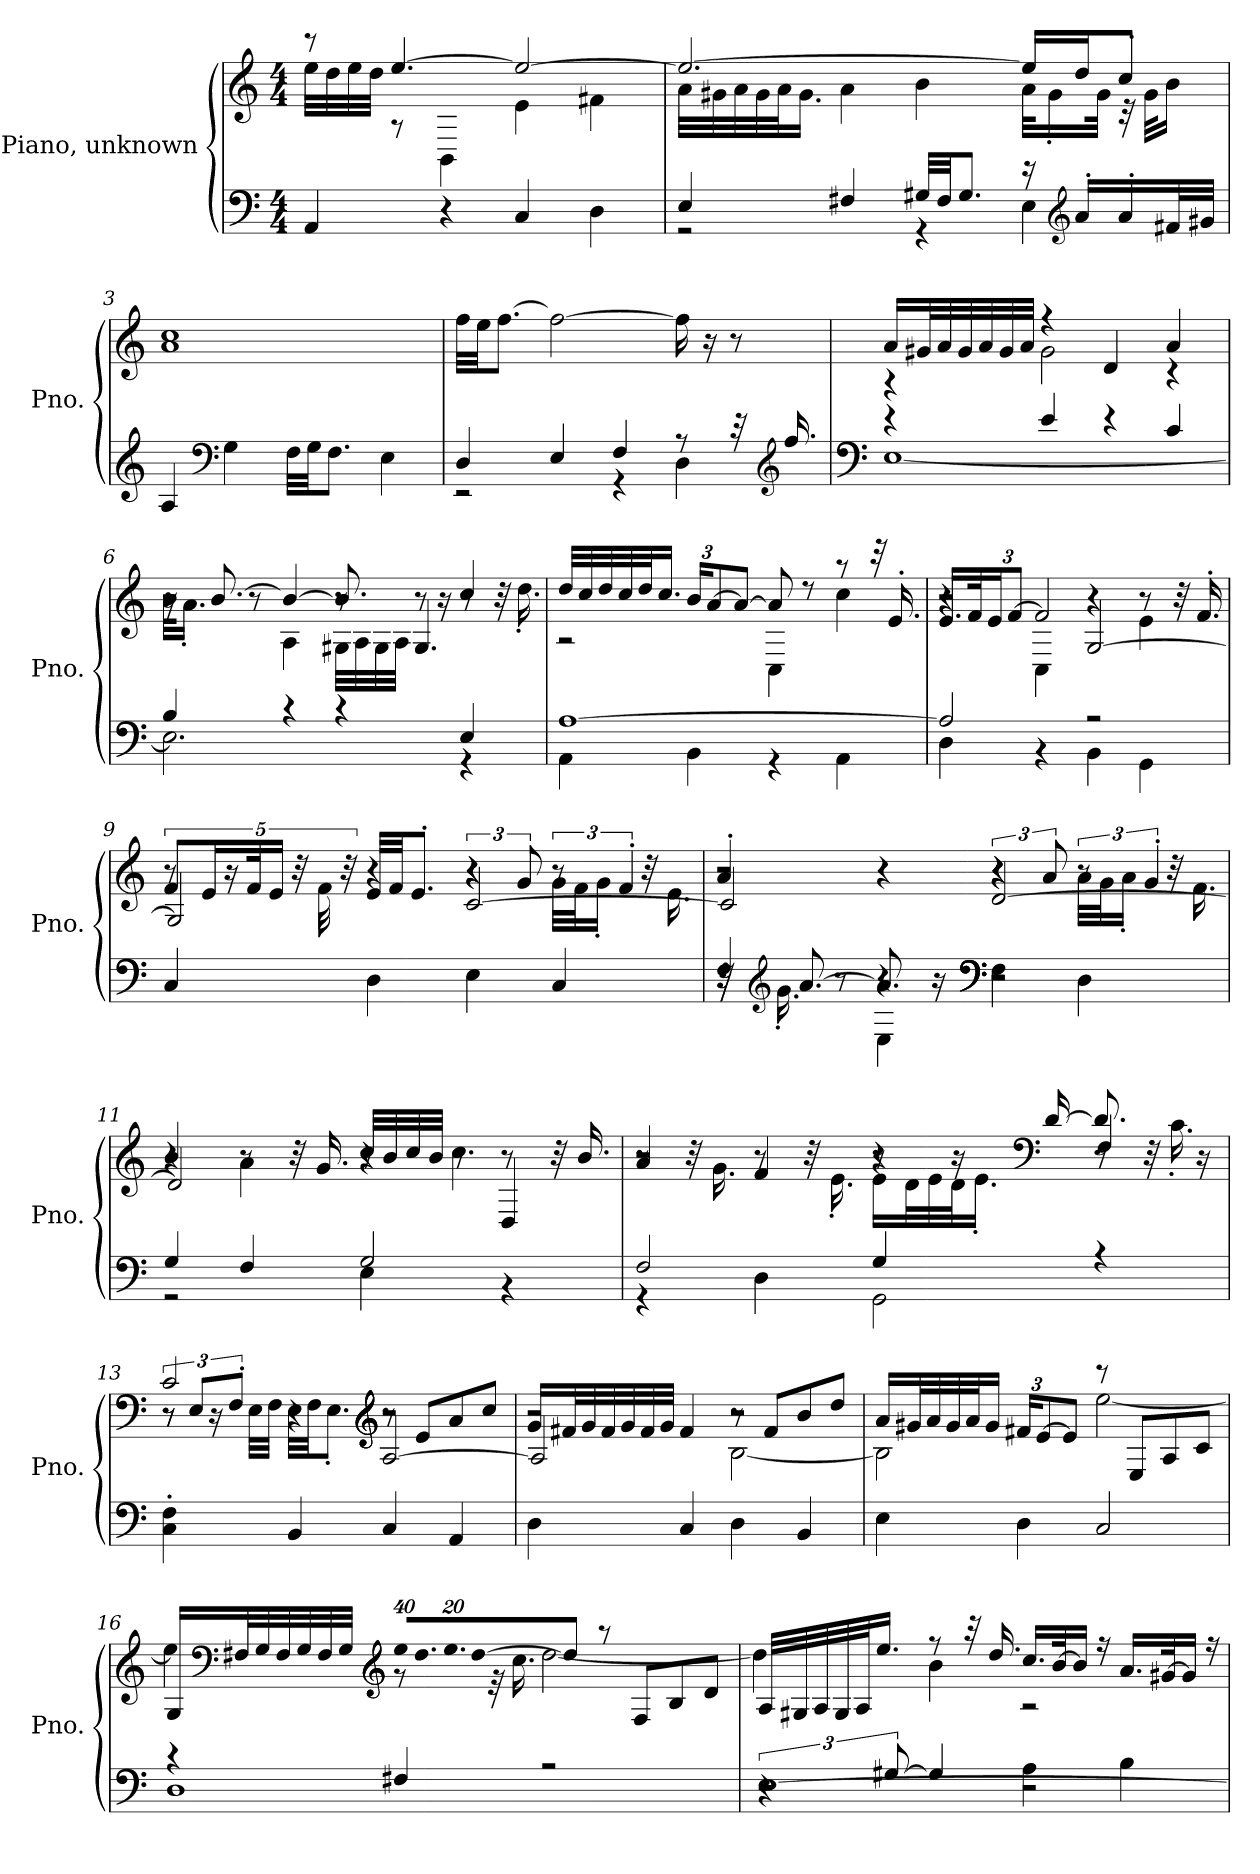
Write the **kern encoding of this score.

**kern	**kern
*part1	*part1
*staff2	*staff1
*I"Piano, unknown	*
*I'Pno.	*
*clefF4	*clefG2
*k[]	*k[]
*M4/4	*M4/4
*MM120	*MM120
=1	=1
*	*^
4AA/	8r	32ee\LLL
.	.	32dd\
.	.	32ee\
.	.	32dd\JJJ
.	[4.ee/	8r
4r	.	4BB\
4C/	2ee/_	4e\
4D\	.	4f#X\
=2	=2	=2
*^	*	*
4E/	2r	2.ee/_	32a\LLL
.	.	.	32g#X\
.	.	.	32a\
.	.	.	32g#\
.	.	.	32a\J
.	.	.	16.g#\JJ
4F#X/	.	.	4a\
32G#X/LLL	4r	.	4b\
32F#/JJ	.	.	.
8.G#/J	.	.	.
16r	4E\	16ee/LL]	32a\KLL
.	.	.	16g#'\
*clefG2	*	*	*
16a'/LL	.	16dd/J	.
.	.	.	32g#\JJk
16a'/	.	8cc'/J	32r
.	.	.	32g#\KLL
32f#X/L	.	.	16b\JJ
32g#X/JJJ	.	.	.
*v	*v	*	*
*	*v	*v
=3	=3
4A/	1a 1cc
*clefF4	*
4G\	.
32F\LLL	.
32G\JJ	.
8.F\J	.
4E\	.
!!LO:LB:g=z
=4	=4
*^	*
4D/	2r	32ff\LLL
.	.	32ee\JJ
.	.	[8.ff\J
4E/	.	2ff\_
4F/	4r	.
8r	4D\	16ff\]
.	.	16r
32r	.	8r
*clefG2	*	*
16.ff/	.	.
=5	=5	=5
*clefF4	*	*
*	*	*^
4r	[1E	16a/LL	4r
.	.	32g#X/L	.
.	.	32a/	.
.	.	32g#/	.
.	.	32a/	.
.	.	32g#/	.
.	.	32a/JJJ	.
4e/	.	4r	2g#\
4r	.	4d/	.
4c/	.	4a/	4r
=6	=6	=6	=6
*	*	*	*^
4B/	2.E\]	16r	32b\KLL	2r
.	.	.	16.a'\JJ	.
.	.	[8.b/	.	.
.	.	.	8r	.
4r	.	4b/_	4A\	.
4r	.	8.b/]	32G#X\LLL	8r
.	.	.	32A\	.
.	.	.	32G#\	.
.	.	.	32A\JJJ	.
.	.	.	8r	4.G#/
.	.	16r	.	.
4E/	4r	4cc/	8r	.
.	.	.	32r	.
.	.	.	16.dd'\	.
*	*	*	*v	*v
!!LO:LB:g=z
=7	=7	=7	=7
[1A	4AA\	32dd/LLL	2r
.	.	32cc/	.
.	.	32dd/	.
.	.	32cc/	.
.	.	32dd/J	.
.	.	16.cc/JJ	.
*	*	*Xbrackettup	*
.	4BB\	24b/KL	.
.	.	[12a/	.
.	.	8a/J_	.
.	4r	8a/]	4C\
.	.	8r	.
.	4AA\	8r	4cc\
.	.	32r	.
.	.	16.e'/	.
=8	=8	=8	=8
*	*	*	*^
2A/]	4D\	16.e/LL	4r	2r
.	.	32f/K	.	.
.	.	24e/J	.	.
.	.	[12f/J	.	.
.	4r	2f/]	4C\	.
2r	4BB\	.	4r	[2G/
.	4GG\	8r	4e\	.
.	.	32r	.	.
.	.	16.f'/	.	.
*v	*v	*	*	*
!!LO:LB:g=z	!!	!!
=9	=9	=9	=9
*	*brackettup	*	*
4C/	10f/L	8r	2G/]
.	20e/L	.	.
.	.	16r	.
.	40f/K	.	.
.	20e/JJ	.	.
.	.	32r	.
.	.	32f\	.
.	40r	.	.
4D\	32e/LLL	4r	.
.	32f/JJ	.	.
.	8.e'/J	.	.
4E\	6r	4r	[2c/
.	12g/	.	.
4C/	12r	32g\LLL	.
.	.	32f\J	.
.	.	16g'\JJ	.
.	6f'/	.	.
.	.	32r	.
.	.	16.e\	.
=10	=10	=10	=10
*^	*	*	*
*	*^	*	*	*
16r	32r	4F/	4a'/	2r	2c/]
*clefG2	*	*	*	*	*
.	16.g'\	.	.	.	.
[8.a/	.	.	.	.	.
.	8r	.	.	.	.
8.a/]	4E\	4r	4r	.	.
16r	.	.	.	.	.
*clefF4	*	*	*	*	*
2r	4F\	2r	6r	4r	[2d/
.	.	.	12a/	.	.
.	4D\	.	12r	32a\LLL	.
.	.	.	.	32g\J	.
.	.	.	.	16a'\JJ	.
.	.	.	6g'/	.	.
.	.	.	.	32r	.
.	.	.	.	16.f\	.
*	*v	*v	*	*	*
!!LO:LB:g=z	!!	!!
=11	=11	=11	=11	=11
4G/	2r	4b/	4r	2d/]
4F/	.	8r	4a\	.
.	.	32r	.	.
.	.	16.g/	.	.
2G/	4E\	32cc/LLL	8r	4r
.	.	32b/	.	.
.	.	32cc/	.	.
.	.	32b/JJJ	.	.
.	.	8r	4.cc\	.
.	4r	8r	.	4D/
.	.	32r	.	.
.	.	16.b/	.	.
=12	=12	=12	=12	=12
2F/	4r	4a/	8r	2r
.	.	.	32r	.
.	.	.	16.g\	.
.	4D\	4f/	8r	.
.	.	.	32r	.
.	.	.	16.e'\	.
4G/	2GG\	8r	16e\LL	4r
.	.	.	32d\L	.
.	.	.	32e\	.
.	.	16r	32d\J	.
.	.	.	16.e'\JJ	.
*	*	*clefF4	*	*
.	.	[16d/	.	.
4r	.	8.d/]	8r	4F/
.	.	.	32r	.
.	.	.	16.c'\	.
.	.	16r	.	.
*v	*v	*	*	*
!!LO:LB:g=z	!!	!!
=13	=13	=13	=13
4C\' 4F\'	12r	8r	2c/
.	12E/L	.	.
.	.	16r	.
.	12F'/J	.	.
.	.	32E\LLL	.
.	.	32F\JJJ	.
4BB/	4r	32E\LLL	.
.	.	32F\JJ	.
.	.	8.E'\J	.
*	*clefG2	*	*
4C/	8r	2r	[2A/
.	8e/L	.	.
4AA/	8a/	.	.
.	8cc/J	.	.
=14	=14	=14	=14
4D\	16g/LL	2r	2A/]
.	32f#X/L	.	.
.	32g/	.	.
.	32f#/	.	.
.	32g/	.	.
.	32f#/	.	.
.	32g/JJJ	.	.
4C/	4f#/	.	.
4D\	8r	[2B\	2r
.	8f#/L	.	.
4BB/	8b/	.	.
.	8dd/J	.	.
*	*	*v	*v
=15	=15	=15
4E\	16a/LL	2B\]
.	32g#X/L	.
.	32a/	.
.	32g#/	.
.	32a/J	.
.	16g#/JJ	.
*	*Xbrackettup	*
4D\	24f#X/KL	.
.	[12e/	.
.	8e/J]	.
2C/	8r	[2ee\
.	8E/L	.
.	8A/	.
.	8c/J	.
!!LO:PB:g=z	!!
=16	=16	=16
*^	*	*
4r	1D	16G/LL	4ee\]
*	*	*clefF4	*
.	.	32F#X/L	.
.	.	32G/	.
.	.	32F#/	.
.	.	32G/	.
.	.	32F#/	.
.	.	32G/JJJ	.
*	*	*clefG2	*
!	!	!LO:N:vis=32	!
4F#X/	.	640%23ee/LLL	8r
!	!	!LO:N:vis=64.	!
.	.	640%17dd/L	.
!	!	!LO:N:vis=64.	!
.	.	640%17ee/J	.
!	!	!LO:N:vis=32	!
.	.	[640%23dd/JJ	.
.	.	8dd/J]	32r
.	.	.	16.cc\
2r	.	8r	[2dd\
.	.	8F#/L	.
.	.	8B/	.
.	.	8d/J	.
!!LO:LB:g=z	!!
=17	=17	=17	=17
*	*^	*	*
6r	2r	[1E	32A/LLL	4dd\]
.	.	.	32G#X/	.
.	.	.	32A/	.
.	.	.	32G#/	.
.	.	.	32A/J	.
.	.	.	16.ee/JJ	.
[12G#X/	.	.	.	.
4G#/]	.	.	8r	4b\
.	.	.	32r	.
.	.	.	16.dd/	.
2r	4A\	.	16.cc/LL	2r
.	.	.	[32b/K	.
.	.	.	16b/JJ]	.
.	.	.	16r	.
.	4B\	.	16.a/LL	.
.	.	.	[32g#X/K	.
.	.	.	16g#/JJ]	.
.	.	.	16r	.
*v	*v	*v	*	*
*	*v	*v
=	=
*-	*-
